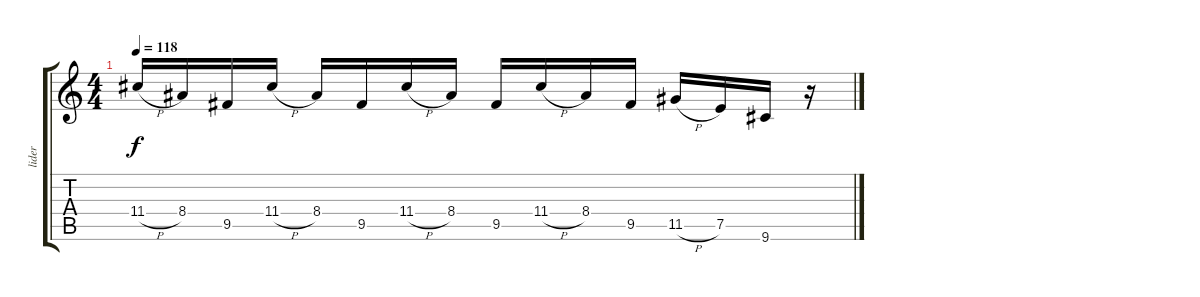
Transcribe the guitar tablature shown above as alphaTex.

\track ("lider" "lider") {instrument distortionguitar}
\staff {score tabs}
\tuning (E4 B3 G3 D3 A2 E2) {hide}
\ts (4 4)
\tempo 118
\clef g2
\ks c
11.4{h}.16{dy f} 8.4.16 9.5.16 11.4{h}.16 8.4.16 9.5.16 11.4{h}.16 8.4.16 9.5.16 11.4{h}.16 8.4.16 9.5.16 11.5{h}.16 7.5.16 9.6.16 r.16
